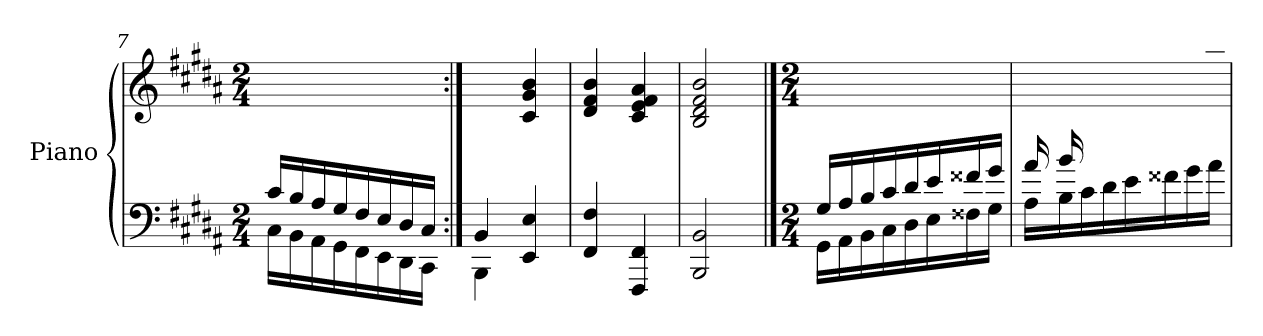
**kern	**kern
*part1	*part1
*staff2	*staff1
*I"Piano	*
*I'Pno.	*
*clefF4	*clefG2
*k[f#c#g#d#a#]	*k[f#c#g#d#a#]
*M2/4	*M2/4
=7	=7
*^	*
16c#/LL	16C#\LL	2ryy
16B/	16BB\	.
16A#/	16AA#\	.
16G#/	16GG#\	.
16F#/	16FF#\	.
16E/	16EE\	.
16D#/	16DD#\	.
16C#/JJ	16CC#\JJ	.
=8:|!	=8:|!	=8:|!
4BB/	4BBB\	4ryy
4ryy	4EE/ 4E/	4c#/ 4g#/ 4b/
*v	*v	*
=9	=9
4FF#/ 4F#/	4d#/ 4f#/ 4b/
4FFF#/ 4FF#/	4c#/ 4e/ 4f#/ 4a#/
=10	=10
2BBB/ 2BB/	2B/ 2d#/ 2f#/ 2b/
!!LO:PB:g=z
==1	==1
*M2/4	*M2/4
*^	*
16G#/LL	16GG#\LL	2ryy
16A#/	16AA#\	.
16B/	16BB\	.
16c#/	16C#\	.
16d#/	16D#\	.
16e/	16E\	.
16f##X/	16F##X\	.
16g#/JJ	16G#\JJ	.
=2	=2	=2
16a#/LL	16A#\LL	8ryy
16b/	16B\	.
4.ryy	16c#\	16cc#\
.	16d#\	16dd#\
.	16e\	16ee\
.	16f##X\	16ff##X\
.	16g#\	16gg#\
.	16a#\JJ	16aa#\JJ
*v	*v	*
=	=
*-	*-
